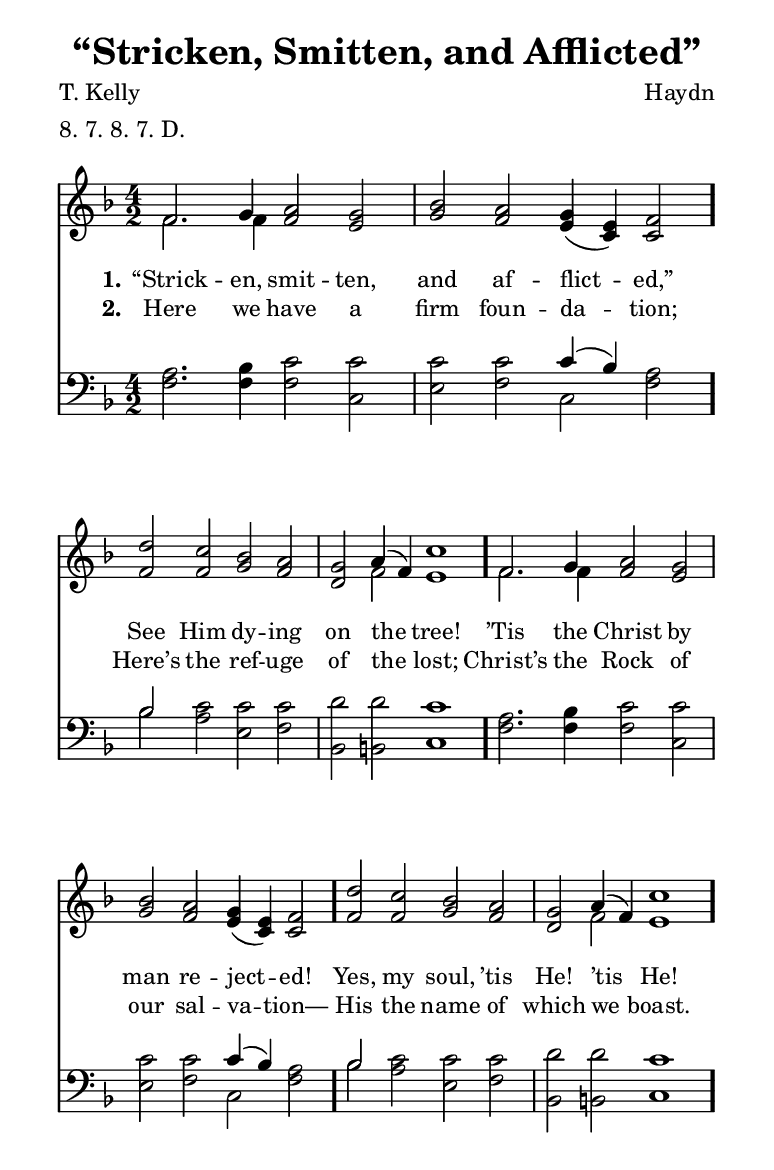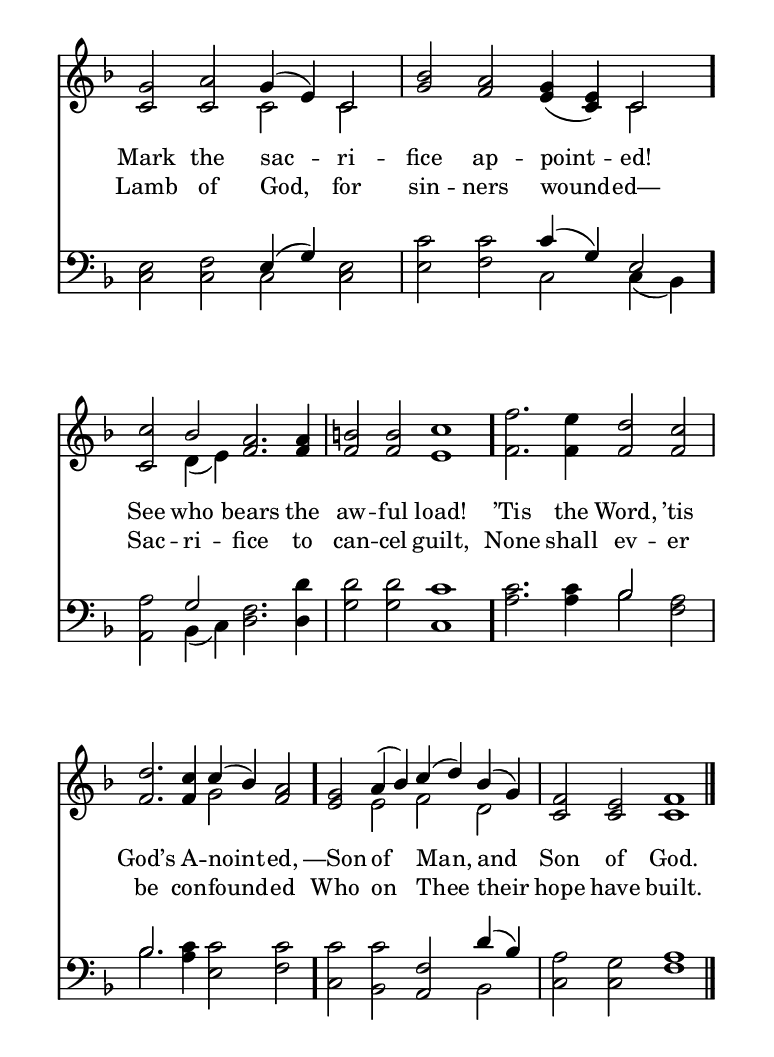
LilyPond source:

\include "common/global.ily"
\paper {
  \include "common/paper.ily"
  %ragged-bottom = ##t
  %ragged-last-bottom = ##t
  systems-per-page = ##f
  % XXX lilypond wants to put this on four systems, so let it ; but we should
  % probably expand font size until five systems is "natural"
  %systems-per-page = #(cond (is-eogsized 5) (#t #f))
  %page-count = ##f
}

\header{
  hymnnumber = "36"
  title = "“Stricken, Smitten, and Afflicted”"
  tunename = "Austria"
  meter = "8. 7. 8. 7. D."
  poet = "T. Kelly"
  composer = "Haydn"
  %copyright = ""
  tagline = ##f
}

% for fermata in MIDI
ta = { \tempo 2=90 }
tb = { \tempo 2=45 }

patternAA = { c2. c4 c2 c2 | c2 c2 c4( c4) c2 }
patternAB = { c2. c4 c2 c2 | c2 c2 c2      c2 }

patternBA = { c2 c2 c2 c2 | c2 c4( c4) c1 }
patternBB = { c2 c2 c2 c2 | c2 c2      c1 }

patternCA = { c2 c2 c4( c4) c2 | c2 c2 c4( c4) c2      }
patternCB = { c2 c2 c2      c2 | c2 c2 c4( c4) c2      }
patternCC = { c2 c2 c2      c2 | c2 c2 c2      c4( c4) }

patternDA = { c2 c2      c2. c4 | c2 c2 c1 }
patternDB = { c2 c4( c4) c2. c4 | c2 c2 c1 }

patternEA = { c2. c4 c2 c2 | c2. c4 c4( c4) c2 }
patternEB = { c2. c4 c2 c2 | c2. c4 c2      c2 }

patternFA = { c2 c4( c4) c4( c4) c4( c4) | c2 c2 c1 }
patternFB = { c2 c2      c2      c2      | c2 c2 c1 }
patternFC = { c2 c2      c2      c4( c4) | c2 c2 c1 }

global = {
  \include "common/overrides.ily"
  \override Staff.TimeSignature.style = #'numbered
  \time 4/2
  \override Score.MetronomeMark.transparent = ##t % hide all fermata changes too
  \ta
  \key f \major
  %\partial 4
  \autoBeamOff
}

notesSoprano = {
\global
\relative c' {

  \changePitch \patternAA { f g a g | bes a g e f }
  \changePitch \patternBA { d' c bes a | g a f c' }
  \changePitch \patternAA { f, g a g | bes a g e f }
  \changePitch \patternBA { d' c bes a | g a f c' }

  \changePitch \patternCA { g a g e c | bes' a g e c }
  \changePitch \patternDA { c' bes a a | b b c }
  \changePitch \patternEA { f e d c | d c c bes a }
  \changePitch \patternFA { g a bes c d bes g | f e f }

  \bar "|."

}
}

notesAlto = {
\global
\relative e' {

  \changePitch \patternAA { f f f e | g f e c c }
  \changePitch \patternBB { f f g f | d f e }
  \changePitch \patternAA { f f f e | g f e c c }
  \changePitch \patternBB { f f g f | d f e }

  \changePitch \patternCB { c c c c | g' f e c c }
  \changePitch \patternDB { c d e f f | f f e }
  \changePitch \patternEB { f f f f | f f g f }
  \changePitch \patternFB { e e f d | c c c }

}
}

notesTenor = {
\global
\relative a {

  \changePitch \patternAA { a bes c c | c c c bes a }
  \changePitch \patternBB { bes c c c | d d c }
  \changePitch \patternAA { a bes c c | c c c bes a }
  \changePitch \patternBB { bes c c c | d d c }

  \changePitch \patternCA { e, f e g e | c' c c g e }
  \changePitch \patternDA { a g f d' | d d c }
  \changePitch \patternEB { c c bes a | bes c c c }
  \changePitch \patternFC { c c f, d' bes | a g a }

}
}

notesBass = {
\global
\relative f {

  \changePitch \patternAB { f f f c | e f c f }
  \changePitch \patternBB { bes a e f | bes, b c }
  \changePitch \patternAB { f f f c | e f c f }
  \changePitch \patternBB { bes a e f | bes, b c }

  \changePitch \patternCC { c c c c | e f c c bes }
  \changePitch \patternDB { a bes c d d | g g c, }
  \changePitch \patternEB { a' a bes f | bes a e f }
  \changePitch \patternFB { c bes a bes | c c f }

}
}

wordsA = \lyricmode {
\set stanza = "1."

“Strick -- en, smit -- ten, and af -- flict -- ed,” \bar "."
See Him dy -- ing on the tree! \bar "."
’Tis the Christ by man re -- ject -- ed! \bar "."
Yes, my soul, ’tis He! ’tis He! \bar "."
Mark the sac -- ri -- fice ap -- point -- ed! \bar "."
See who bears the aw -- ful load! \bar "."
’Tis the Word, ’tis God’s A -- noint -- ed, \bar "."
—Son of Man, and Son of God. \bar "."

}

wordsB = \lyricmode {
\set stanza = "2."

Here we have a firm foun -- da -- tion;
Here’s the ref -- uge of the lost;
Christ’s the Rock of our sal -- va -- tion—
His the name of which we boast.
Lamb of God, for sin -- ners wound -- ed—
Sac -- ri -- fice to can -- cel guilt,
None shall ev -- er be con -- found -- ed
Who on Thee their hope have built.

}

\score {
  \context ChoirStaff <<
    \context Staff = upper <<
      \set ChoirStaff.systemStartDelimiter = #'SystemStartBar
      \partcombine #'(2 . 9) \notesSoprano \notesAlto
      \context NullVoice = sopranos { \voiceOne << \notesSoprano >> }
      \context NullVoice = altos { \voiceTwo << \notesAlto >> }
      \context Lyrics = one   \lyricsto sopranos \wordsA
      \context Lyrics = two   \lyricsto sopranos \wordsB
    >>
    \context Staff = men <<
      \clef bass
      \partcombine #'(2 . 9) \notesTenor \notesBass
      \context NullVoice = tenors { \voiceOne << \notesTenor >> }
      \context NullVoice = basses { \voiceTwo << \notesBass >> }
    >>
  >>
  \layout {
    \include "common/layout.ily"
  }
  \midi{
    \include "common/midi.ily"
  }
}

\version "2.19.49"  % necessary for upgrading to future LilyPond versions.

% vi:set et ts=2 sw=2 ai nocindent syntax=lilypond:
